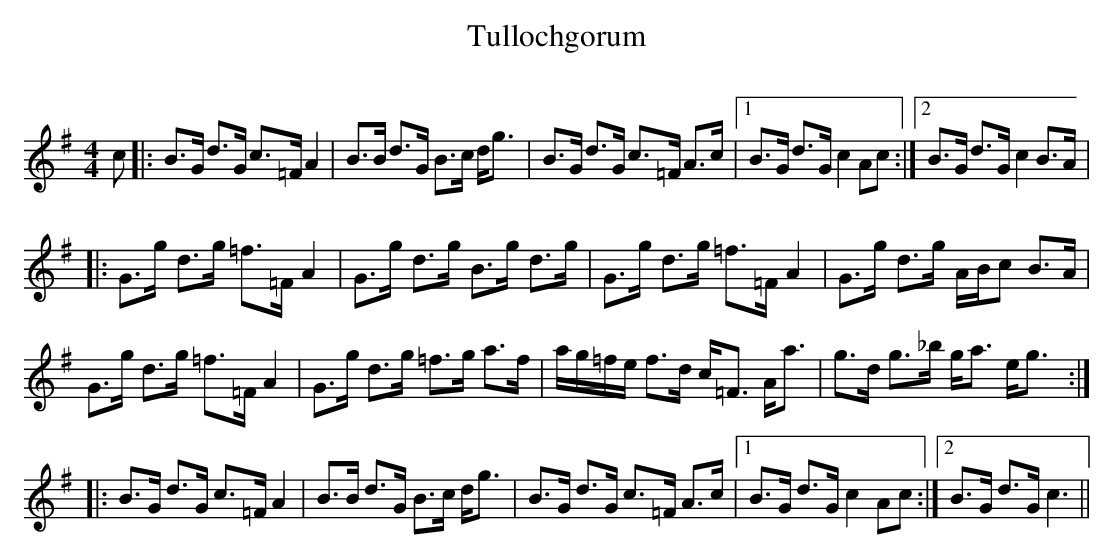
X:1
T: Tullochgorum
C:
Q: 128
K:G
M:4/4
L:1/16
c2|:B3G d3G c3=F A4|B3B d3G B3c dg3|B3G d3G c3=F A3c|1B3G d3G c4 A2c2:|2B3G d3G c4 B3A|
|:G3g d3g =f3=F A4|G3g d3g B3g d3g|G3g d3g =f3=F A4|G3g d3g ABc2 B3A|
G3g d3g =f3=F A4|G3g d3g =f3g a3f|ag=fe f3d c=F3 Aa3|g3d g3_b ga3 eg3:|
|:B3G d3G c3=F A4|B3B d3G B3c dg3|B3G d3G c3=F A3c|1B3G d3G c4 A2c2:|2B3G d3G c6||
